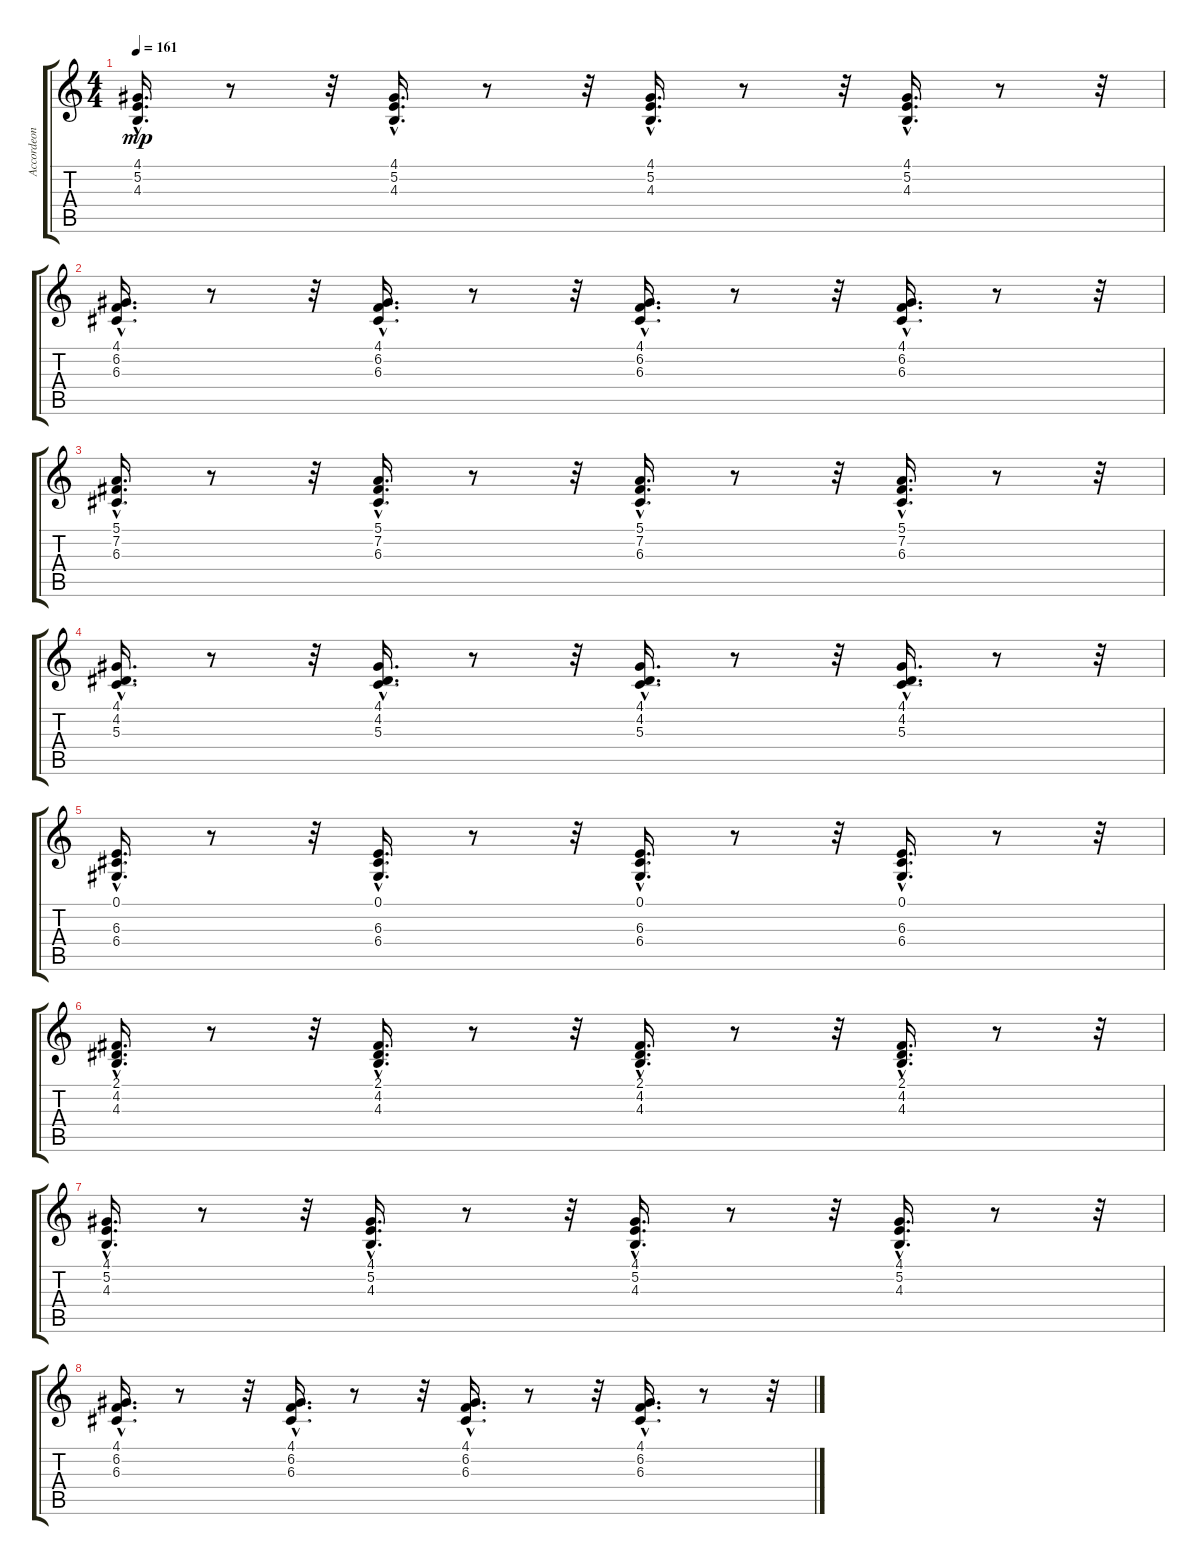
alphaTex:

\track ("Accordeon" "Accordeon") {instrument fx5brightness}
\staff {score tabs}
\tuning (E4 B3 G3 D3 A2 E2) {hide}
\ts (4 4)
\tempo 161
\clef g2
\ks c
(4.1{hac} 5.2{hac} 4.3{hac}).16{d dy mp} r.8 r.32 (4.1{hac} 5.2{hac} 4.3{hac}).16{d} r.8 r.32 (4.1{hac} 5.2{hac} 4.3{hac}).16{d} r.8 r.32 (4.1{hac} 5.2{hac} 4.3{hac}).16{d} r.8 r.32 |
(4.1{hac} 6.2{hac} 6.3{hac}).16{d} r.8 r.32 (4.1{hac} 6.2{hac} 6.3{hac}).16{d} r.8 r.32 (4.1{hac} 6.2{hac} 6.3{hac}).16{d} r.8 r.32 (4.1{hac} 6.2{hac} 6.3{hac}).16{d} r.8 r.32 |
(5.1{hac} 7.2{hac} 6.3{hac}).16{d} r.8 r.32 (5.1{hac} 7.2{hac} 6.3{hac}).16{d} r.8 r.32 (5.1{hac} 7.2{hac} 6.3{hac}).16{d} r.8 r.32 (5.1{hac} 7.2{hac} 6.3{hac}).16{d} r.8 r.32 |
(4.1{hac} 4.2{hac} 5.3{hac}).16{d} r.8 r.32 (4.1{hac} 4.2{hac} 5.3{hac}).16{d} r.8 r.32 (4.1{hac} 4.2{hac} 5.3{hac}).16{d} r.8 r.32 (4.1{hac} 4.2{hac} 5.3{hac}).16{d} r.8 r.32 |
(0.1{hac} 6.3{hac} 6.4{hac}).16{d} r.8 r.32 (0.1{hac} 6.3{hac} 6.4{hac}).16{d} r.8 r.32 (0.1{hac} 6.3{hac} 6.4{hac}).16{d} r.8 r.32 (0.1{hac} 6.3{hac} 6.4{hac}).16{d} r.8 r.32 |
(2.1{hac} 4.2{hac} 4.3{hac}).16{d} r.8 r.32 (2.1{hac} 4.2{hac} 4.3{hac}).16{d} r.8 r.32 (2.1{hac} 4.2{hac} 4.3{hac}).16{d} r.8 r.32 (2.1{hac} 4.2{hac} 4.3{hac}).16{d} r.8 r.32 |
(4.1{hac} 5.2{hac} 4.3{hac}).16{d} r.8 r.32 (4.1{hac} 5.2{hac} 4.3{hac}).16{d} r.8 r.32 (4.1{hac} 5.2{hac} 4.3{hac}).16{d} r.8 r.32 (4.1{hac} 5.2{hac} 4.3{hac}).16{d} r.8 r.32 |
(4.1{hac} 6.2{hac} 6.3{hac}).16{d} r.8 r.32 (4.1{hac} 6.2{hac} 6.3{hac}).16{d} r.8 r.32 (4.1{hac} 6.2{hac} 6.3{hac}).16{d} r.8 r.32 (4.1{hac} 6.2{hac} 6.3{hac}).16{d} r.8 r.32
